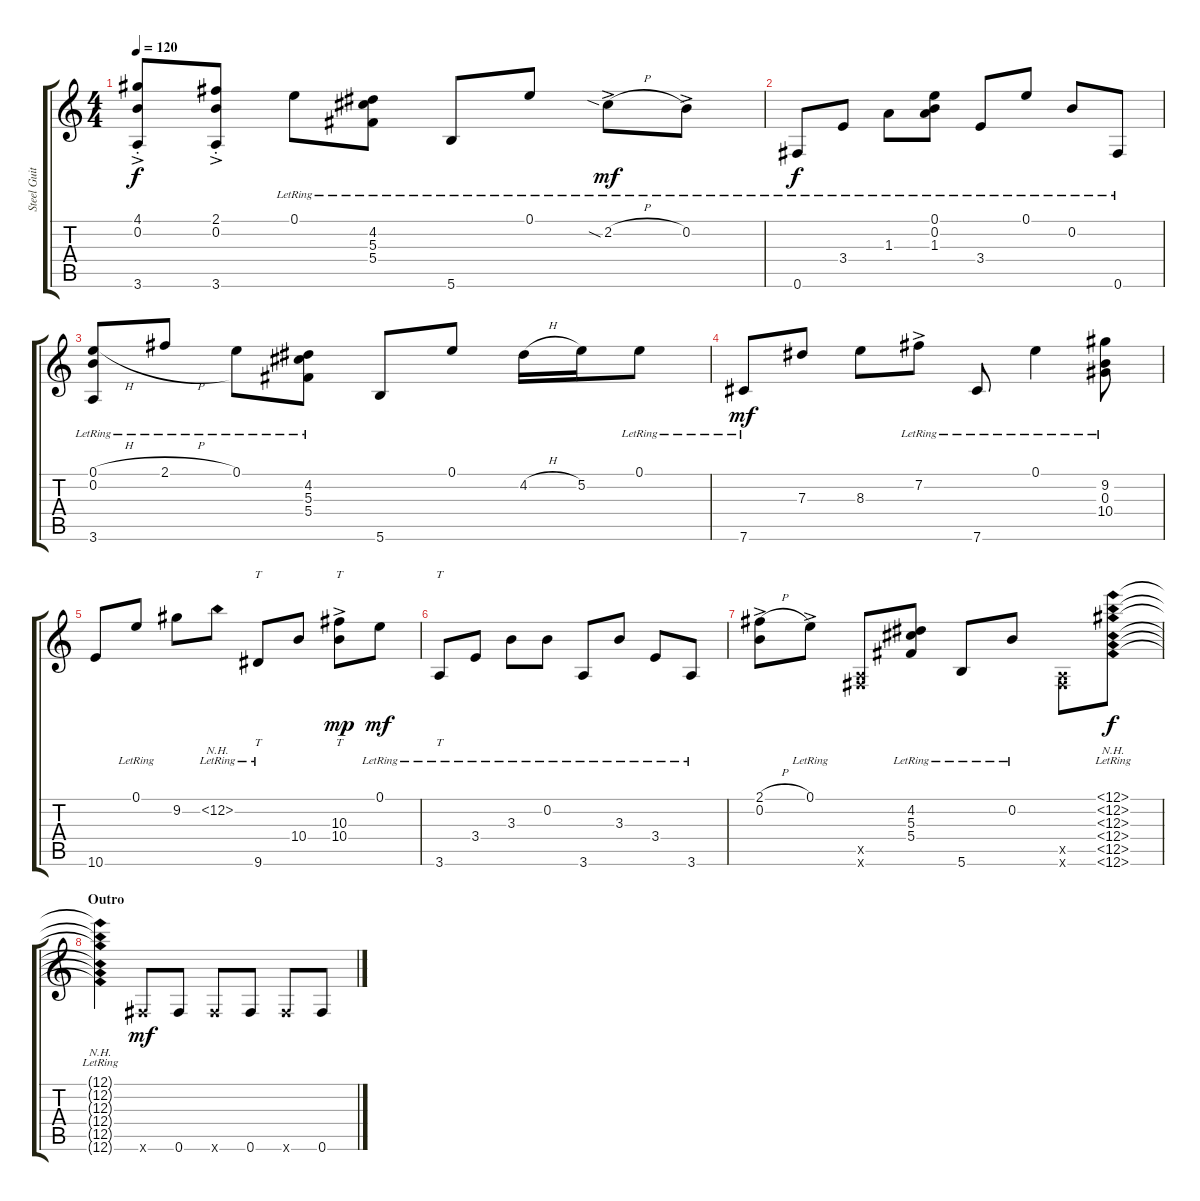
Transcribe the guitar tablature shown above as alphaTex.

\track ("Steel Guitar" "Steel Guit") {instrument acousticguitarsteel}
\staff {score tabs}
\tuning (E4 B3 Ab3 Db3 A2 Gb2) {hide}
\ts (4 4)
\tempo 120
\clef g2
\ks c
(4.1{ac st} 0.2 3.6{ac st}).8{dy f} (2.1{ac st} 0.2 3.6).8 0.1{lr}.8 (4.2{lr} 5.3{lr} 5.4{lr}).8 5.6{lr}.8 0.1{lr}.8 2.2{sia h ac lr}.8{dy mf} 0.2{ac lr}.8 |
0.6{lr}.8{dy f} 3.4{lr}.8 1.3{lr}.8 (0.1{lr} 0.2{lr} 1.3{lr}).8 3.4{lr}.8 0.1{lr}.8 0.2{lr}.8 0.6{lr}.8 |
(0.1{h} 0.2{lr} 3.6{lr}).8 2.1{h lr}.8 0.1{lr}.8 (4.2{lr} 5.3{lr} 5.4{lr}).8 5.6.8 0.1.8 4.2{h}.16 5.2.16 0.1{lr}.8 |
7.6{lr}.8{dy mf} 7.3.8 8.3.8 7.2{ac lr}.8 7.6{lr}.8 0.1{lr}.4 (9.2{lr} 0.3{lr} 10.4{lr}).8 |
10.6.8 0.1{lr}.8 9.2.8 12.2{nh lr}.8 9.6{lr}.8{tt} 10.4.8 (10.3{ac} 10.4{ac}).8{tt dy mp} 0.1{lr}.8{dy mf} |
3.6{lr}.8{tt} 3.4{lr}.8 3.3{lr}.8 0.2{lr}.8 3.6{lr}.8 3.3{lr}.8 3.4{lr}.8 3.6{lr}.8 |
(2.1{h ac} 0.2{ac}).8 0.1{ac lr}.8 (0.5{x} 0.6{x}).8 (4.2{lr} 5.3{lr} 5.4{lr}).8 5.6{lr}.8 0.2{lr}.8 (0.5{x} 0.6{x}).8 (12.1{nh lr} 12.2{nh lr} 12.3{nh lr} 12.4{nh lr} 12.5{nh lr} 12.6{nh lr}).8{dy f} |
\section ("" "Outro")
(12.1{nh lr t} 12.2{nh lr t} 12.3{nh lr t} 12.4{nh lr t} 12.5{nh lr t} 12.6{nh lr t}).4 0.6{x}.8{dy mf} 0.6.8 0.6{x}.8 0.6.8 0.6{x}.8 0.6.8
